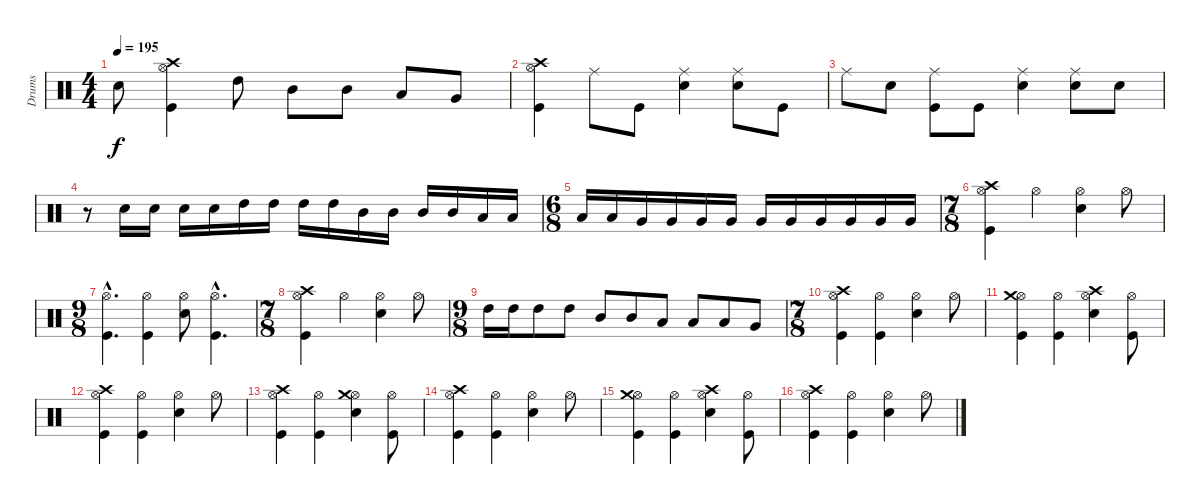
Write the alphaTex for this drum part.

\track ("Drums" "Drums") {instrument percussion}
\staff {score}
\articulation defaults
\ts (4 4)
\tempo 195
\clef neutral
\ks c "Electric Snare (hit)".8{dy f}
("Crash high (hit)" "Hi-Hat (open)" "Kick (hit)").4 "High Tom (hit)".8 "Mid Tom (hit)".8 "Mid Tom (hit)".8 "Low Tom (hit)".8 "Very Low Tom (hit)".8 |
("Hi-Hat (open)" "Crash high (hit)" "Kick (hit)").4 "Ride (middle)".8 "Kick (hit)".8 ("Ride (middle)" "Electric Snare (hit)").4 ("Ride (middle)" "Electric Snare (hit)").8 "Kick (hit)".8 |
"Ride (middle)".8 "Electric Snare (hit)".8 ("Ride (middle)" "Kick (hit)").8 "Kick (hit)".8 ("Ride (middle)" "Electric Snare (hit)").4 ("Ride (middle)" "Electric Snare (hit)").8 "Electric Snare (hit)".8 |
r.8 "Electric Snare (hit)".16 "Electric Snare (hit)".16 "Electric Snare (hit)".16 "Electric Snare (hit)".16 "High Tom (hit)".16 "High Tom (hit)".16 "High Tom (hit)".16 "High Tom (hit)".16 "Mid Tom (hit)".16 "Mid Tom (hit)".16 "Mid Tom (hit)".16 "Mid Tom (hit)".16 "Low Tom (hit)".16 "Low Tom (hit)".16 |
\ts (6 8)
"Low Tom (hit)".16 "Low Tom (hit)".16 "Very Low Tom (hit)".16 "Very Low Tom (hit)".16 "Very Low Tom (hit)".16 "Very Low Tom (hit)".16 "Very Low Tom (hit)".16 "Very Low Tom (hit)".16 "Very Low Tom (hit)".16 "Very Low Tom (hit)".16 "Very Low Tom (hit)".16 "Very Low Tom (hit)".16 |
\ts (7 8)
("Crash high (hit)" "Hi-Hat (open)" "Kick (hit)").4 "Hi-Hat (open)".4 ("Hi-Hat (open)" "Electric Snare (hit)").4 "Hi-Hat (open)".8 |
\ts (9 8)
("Hi-Hat (open)"{hac} "Kick (hit)"{hac}).4{d} ("Hi-Hat (open)" "Kick (hit)").4 ("Hi-Hat (open)" "Electric Snare (hit)").8 ("Hi-Hat (open)"{hac} "Kick (hit)"{hac}).4{d} |
\ts (7 8)
("Crash high (hit)" "Hi-Hat (open)" "Kick (hit)").4 "Hi-Hat (open)".4 ("Hi-Hat (open)" "Electric Snare (hit)").4 "Hi-Hat (open)".8 |
\ts (9 8)
"High Tom (hit)".16 "High Tom (hit)".16 "High Tom (hit)".8 "High Tom (hit)".8 "Mid Tom (hit)".8 "Mid Tom (hit)".8 "Low Tom (hit)".8 "Low Tom (hit)".8 "Low Tom (hit)".8 "Very Low Tom (hit)".8 |
\ts (7 8)
("Hi-Hat (open)" "Crash high (hit)" "Kick (hit)").4 ("Hi-Hat (open)" "Kick (hit)").4 ("Hi-Hat (open)" "Electric Snare (hit)").4 "Hi-Hat (open)".8 |
("Hi-Hat (open)" "Crash medium (hit)" "Kick (hit)").4 ("Hi-Hat (open)" "Kick (hit)").4 ("Hi-Hat (open)" "Crash high (hit)" "Electric Snare (hit)").4 ("Hi-Hat (open)" "Kick (hit)").8 |
("Hi-Hat (open)" "Crash high (hit)" "Kick (hit)").4 ("Hi-Hat (open)" "Kick (hit)").4 ("Hi-Hat (open)" "Electric Snare (hit)").4 "Hi-Hat (open)".8 |
("Hi-Hat (open)" "Crash high (hit)" "Kick (hit)").4 ("Hi-Hat (open)" "Kick (hit)").4 ("Hi-Hat (open)" "Crash medium (hit)" "Electric Snare (hit)").4 ("Hi-Hat (open)" "Kick (hit)").8 |
("Hi-Hat (open)" "Crash high (hit)" "Kick (hit)").4 ("Hi-Hat (open)" "Kick (hit)").4 ("Hi-Hat (open)" "Electric Snare (hit)").4 "Hi-Hat (open)".8 |
("Hi-Hat (open)" "Crash medium (hit)" "Kick (hit)").4 ("Hi-Hat (open)" "Kick (hit)").4 ("Hi-Hat (open)" "Crash high (hit)" "Electric Snare (hit)").4 ("Hi-Hat (open)" "Kick (hit)").8 |
("Hi-Hat (open)" "Crash high (hit)" "Kick (hit)").4 ("Hi-Hat (open)" "Kick (hit)").4 ("Hi-Hat (open)" "Electric Snare (hit)").4 "Hi-Hat (open)".8
